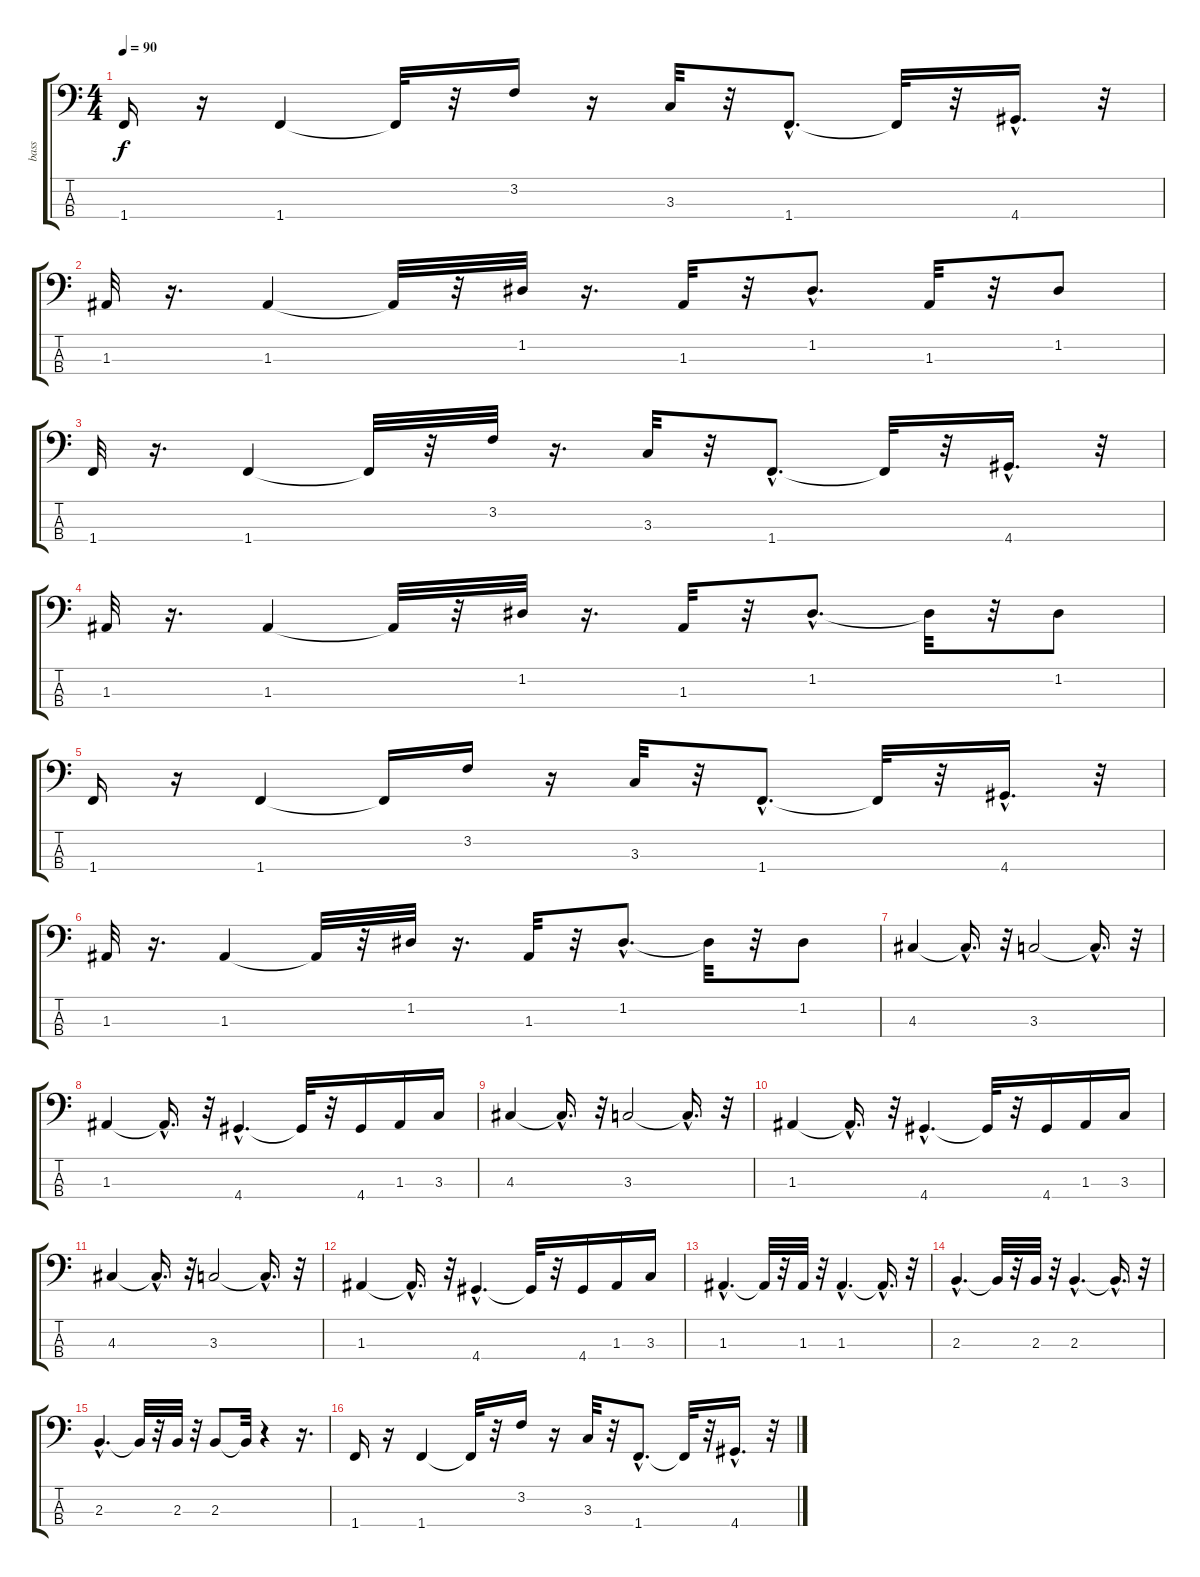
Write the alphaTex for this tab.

\track ("bass" "bass") {instrument electricbassfinger}
\staff {score tabs}
\tuning (G2 D2 A1 E1) {hide}
\ts (4 4)
\tempo 90
\clef f4
\ks c
1.4.16{dy f} r.16 1.4.4 1.4{t}.32 r.32 3.2.16 r.16 3.3.32 r.32 1.4{hac}.8{d} 1.4{t}.32 r.32 4.4{hac}.16{d} r.32 |
1.3.32 r.16{d} 1.3.4 1.3{t}.32 r.32 1.2.32 r.16{d} 1.3.32 r.32 1.2{hac}.8{d} 1.3.32 r.32 1.2.8 |
1.4.32 r.16{d} 1.4.4 1.4{t}.32 r.32 3.2.32 r.16{d} 3.3.32 r.32 1.4{hac}.8{d} 1.4{t}.32 r.32 4.4{hac}.16{d} r.32 |
1.3.32 r.16{d} 1.3.4 1.3{t}.32 r.32 1.2.32 r.16{d} 1.3.32 r.32 1.2{hac}.8{d} 1.2{t}.32 r.32 1.2.8 |
1.4.16 r.16 1.4.4 1.4{t}.16 3.2.16 r.16 3.3.32 r.32 1.4{hac}.8{d} 1.4{t}.32 r.32 4.4{hac}.16{d} r.32 |
1.3.32 r.16{d} 1.3.4 1.3{t}.32 r.32 1.2.32 r.16{d} 1.3.32 r.32 1.2{hac}.8{d} 1.2{t}.32 r.32 1.2.8 |
4.3.4 4.3{hac t}.16{d} r.32 3.3.2 3.3{hac t}.16{d} r.32 |
1.3.4 1.3{hac t}.16{d} r.32 4.4{hac}.4{d} 4.4{t}.32 r.32 4.4.16 1.3.16 3.3.16 |
4.3.4 4.3{hac t}.16{d} r.32 3.3.2 3.3{hac t}.16{d} r.32 |
1.3.4 1.3{hac t}.16{d} r.32 4.4{hac}.4{d} 4.4{t}.32 r.32 4.4.16 1.3.16 3.3.16 |
4.3.4 4.3{hac t}.16{d} r.32 3.3.2 3.3{hac t}.16{d} r.32 |
1.3.4 1.3{hac t}.16{d} r.32 4.4{hac}.4{d} 4.4{t}.32 r.32 4.4.16 1.3.16 3.3.16 |
1.3{hac}.4{d} 1.3{t}.32 r.32 1.3.32 r.32 1.3{hac}.4{d} 1.3{hac t}.16{d} r.32 |
2.3{hac}.4{d} 2.3{t}.32 r.32 2.3.32 r.32 2.3{hac}.4{d} 2.3{hac t}.16{d} r.32 |
2.3{hac}.4{d} 2.3{t}.32 r.32 2.3.32 r.32 2.3.8 2.3{t}.32 r.4 r.16{d} |
1.4.16 r.16 1.4.4 1.4{t}.32 r.32 3.2.16 r.16 3.3.32 r.32 1.4{hac}.8{d} 1.4{t}.32 r.32 4.4{hac}.16{d} r.32
